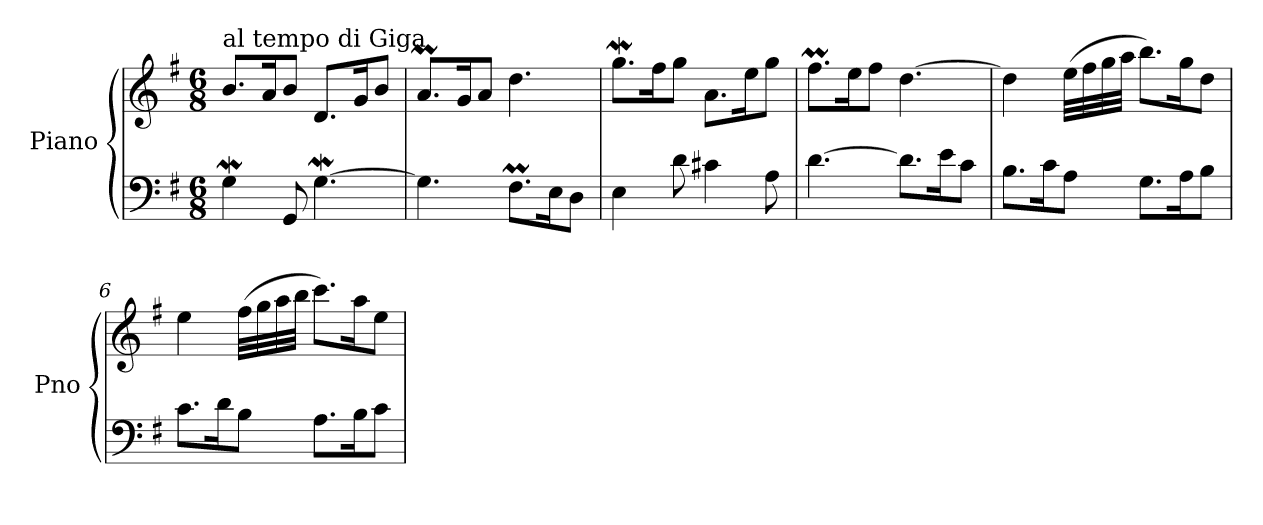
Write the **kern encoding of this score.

**kern	**kern
*part1	*part1
*staff2	*staff1
*I"Piano	*
*I'Pno	*
!!LO:LB:g=z
*clefF4	*clefG2
*k[f#]	*k[f#]
*M6/8	*M6/8
=1	=1
!	!LO:TX:a:t=al tempo di Giga
4Gw\	8.b/L
.	16a/K
8GG/	8b/J
[4.Gw\	8.d/L
.	16g/K
.	8b/J
=2	=2
4.G\]	8.aM/L
.	16g/K
.	8a/J
8.F#m\L	4.dd\
16E\K	.
8D\J	.
=3	=3
4E\	8.ggw\L
.	16ff#\K
8d\	8gg\J
4c#X\	8.a\L
.	16ee\K
8A\	8gg\J
=4	=4
[4.d\	8.ff#m\L
.	16ee\K
.	8ff#\J
8.d\L]	[4.dd\
16e\K	.
8c\J	.
!!LO:LB:g=z
=5	=5
8.B\L	4dd\]
16c\K	.
8A\J	(>32ee\LLL
.	32ff#\
.	32gg\
.	32aa\JJJ
8.G\L	8.bb\L)
16A\K	16gg\K
8B\J	8dd\J
=6	=6
8.c\L	4ee\
16d\K	.
8B\J	(>32ff#\LLL
.	32gg\
.	32aa\
.	32bb\JJJ
8.A\L	8.ccc\L)
16B\K	16aa\K
8c\J	8ee\J
=	=
*-	*-
